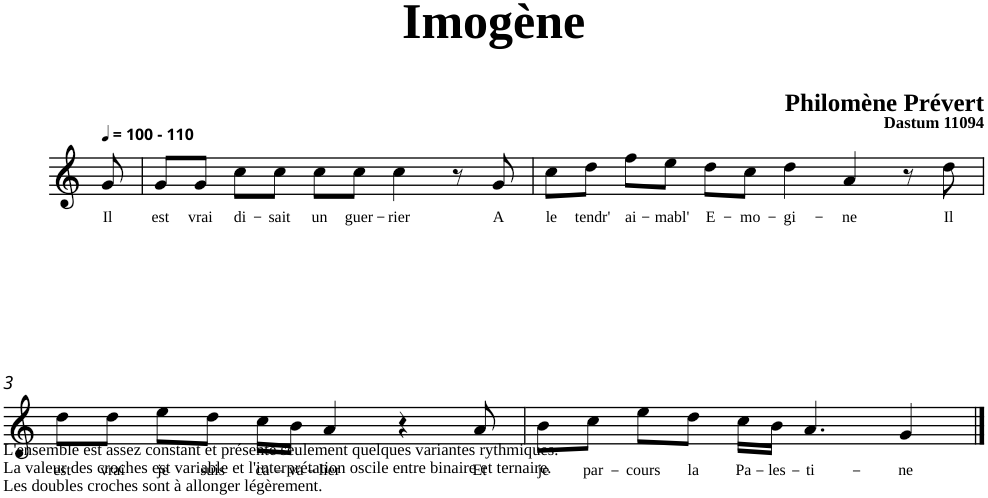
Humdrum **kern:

**kern	**text
*part1	*part1
*staff1	*staff1
*clefG2	*
*k[]	*
=	=
!LO:TX:a:B:t=- 110	!
!	!LO:LY:b
8g/	Il
=1	=1
!	!LO:LY:b
8g/L	est
!	!LO:LY:b
8g/J	vrai
!	!LO:LY:b
8cc\L	di-
!	!LO:LY:b
8cc\J	-sait
!	!LO:LY:b
8cc\L	un
!	!LO:LY:b
8cc\J	guer-
!	!LO:LY:b
4cc\	-rier
8r	.
!	!LO:LY:b
8g/	A
=2	=2
!	!LO:LY:b
8cc\L	le
!	!LO:LY:b
8dd\J	tendr'
!	!LO:LY:b
8ff\L	ai-
!	!LO:LY:b
8ee\J	-mabl'
!	!LO:LY:b
8dd\L	E-
!	!LO:LY:b
8cc\J	-mo-
!	!LO:LY:b
4dd\	-gi-
!	!LO:LY:b
4a/	-ne
8r	.
!	!LO:LY:b
8dd\	Il
!!LO:LB:g=z
=3	=3
!	!LO:LY:b
8dd\L	est
!	!LO:LY:b
8dd\J	vrai
!	!LO:LY:b
8ee\L	je
!	!LO:LY:b
8dd\J	suis
!	!LO:LY:b
16cc\LL	ca-
!	!LO:LY:b
16b\JJ	-va-
!	!LO:LY:b
4a/	-lier
8r	.
8ryy	.
!	!LO:LY:b
8a/	Et
=4	=4
!	!LO:LY:b
8b\L	je
8r	.
!	!LO:LY:b
8cc\J	par-
!	!LO:LY:b
8ee\L	-cours
!	!LO:LY:b
8dd\J	la
!	!LO:LY:b
16cc\LL	Pa-
!	!LO:LY:b
16b\JJ	-les-
!	!LO:LY:b
4.a/	-ti-
!	!LO:LY:b
4g/	-ne
==	==
*-	*-
